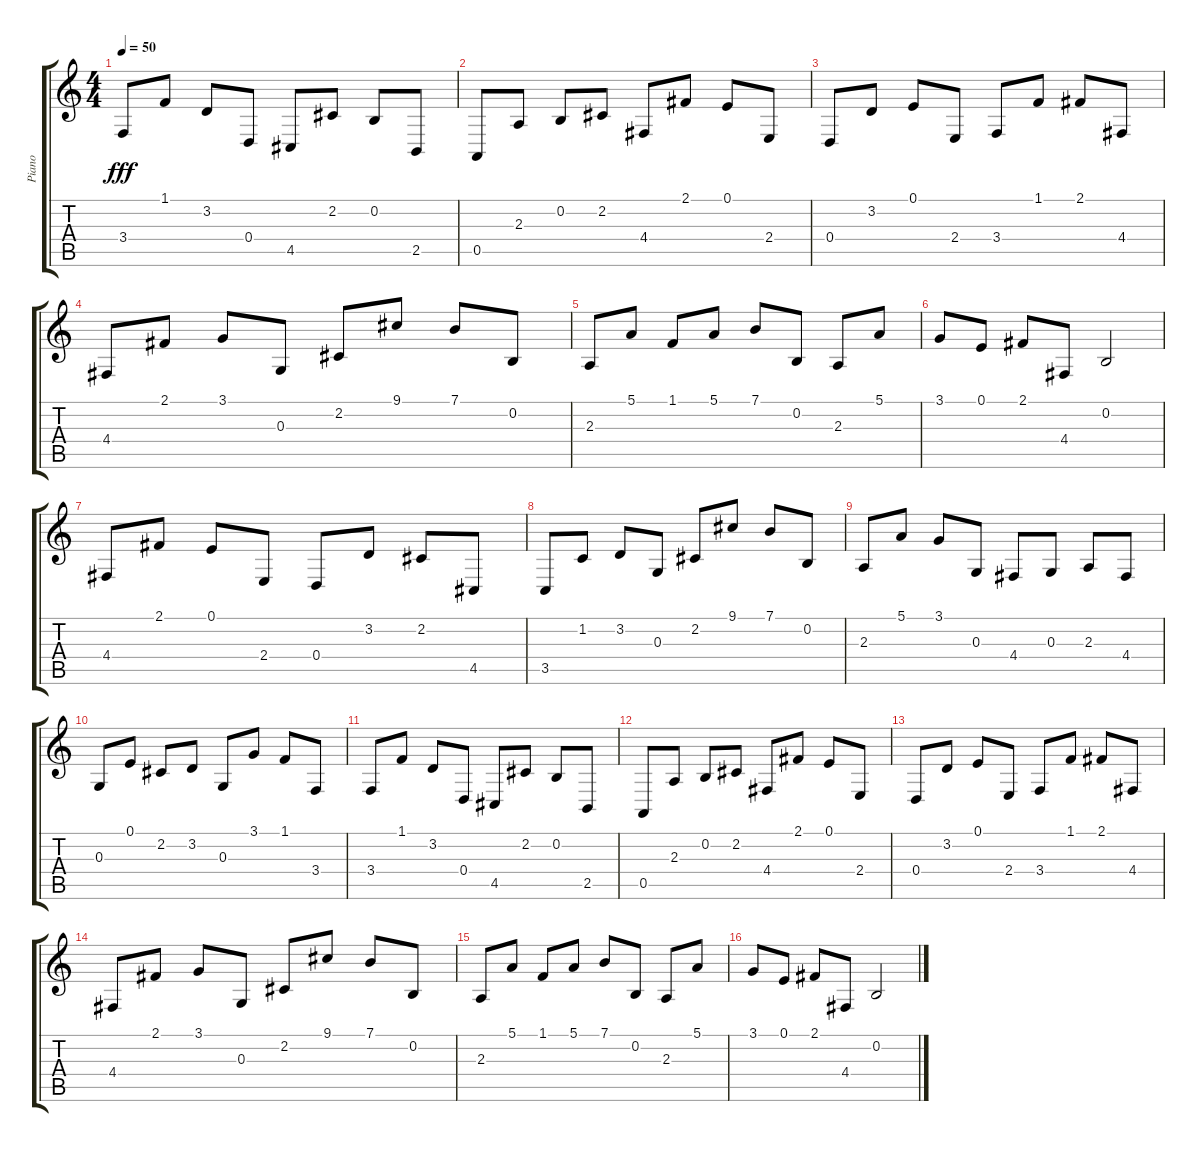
\track ("Piano" "Piano") {instrument acousticgrandpiano}
\staff {score tabs}
\tuning (E4 B3 G3 D3 A2 E2) {hide}
\ts (4 4)
\tempo 50
\clef g2
\ks c
3.4.8{dy fff} 1.1.8 3.2.8 0.4.8 4.5.8 2.2.8 0.2.8 2.5.8 |
0.5.8 2.3.8 0.2.8 2.2.8 4.4.8 2.1.8 0.1.8 2.4.8 |
0.4.8 3.2.8 0.1.8 2.4.8 3.4.8 1.1.8 2.1.8 4.4.8 |
4.4.8 2.1.8 3.1.8 0.3.8 2.2.8 9.1.8 7.1.8 0.2.8 |
2.3.8 5.1.8 1.1.8 5.1.8 7.1.8 0.2.8 2.3.8 5.1.8 |
3.1.8 0.1.8 2.1.8 4.4.8 0.2.2 |
4.4.8 2.1.8 0.1.8 2.4.8 0.4.8 3.2.8 2.2.8 4.5.8 |
3.5.8 1.2.8 3.2.8 0.3.8 2.2.8 9.1.8 7.1.8 0.2.8 |
2.3.8 5.1.8 3.1.8 0.3.8 4.4.8 0.3.8 2.3.8 4.4.8 |
0.3.8 0.1.8 2.2.8 3.2.8 0.3.8 3.1.8 1.1.8 3.4.8 |
3.4.8 1.1.8 3.2.8 0.4.8 4.5.8 2.2.8 0.2.8 2.5.8 |
0.5.8 2.3.8 0.2.8 2.2.8 4.4.8 2.1.8 0.1.8 2.4.8 |
0.4.8 3.2.8 0.1.8 2.4.8 3.4.8 1.1.8 2.1.8 4.4.8 |
4.4.8 2.1.8 3.1.8 0.3.8 2.2.8 9.1.8 7.1.8 0.2.8 |
2.3.8 5.1.8 1.1.8 5.1.8 7.1.8 0.2.8 2.3.8 5.1.8 |
3.1.8 0.1.8 2.1.8 4.4.8 0.2.2
